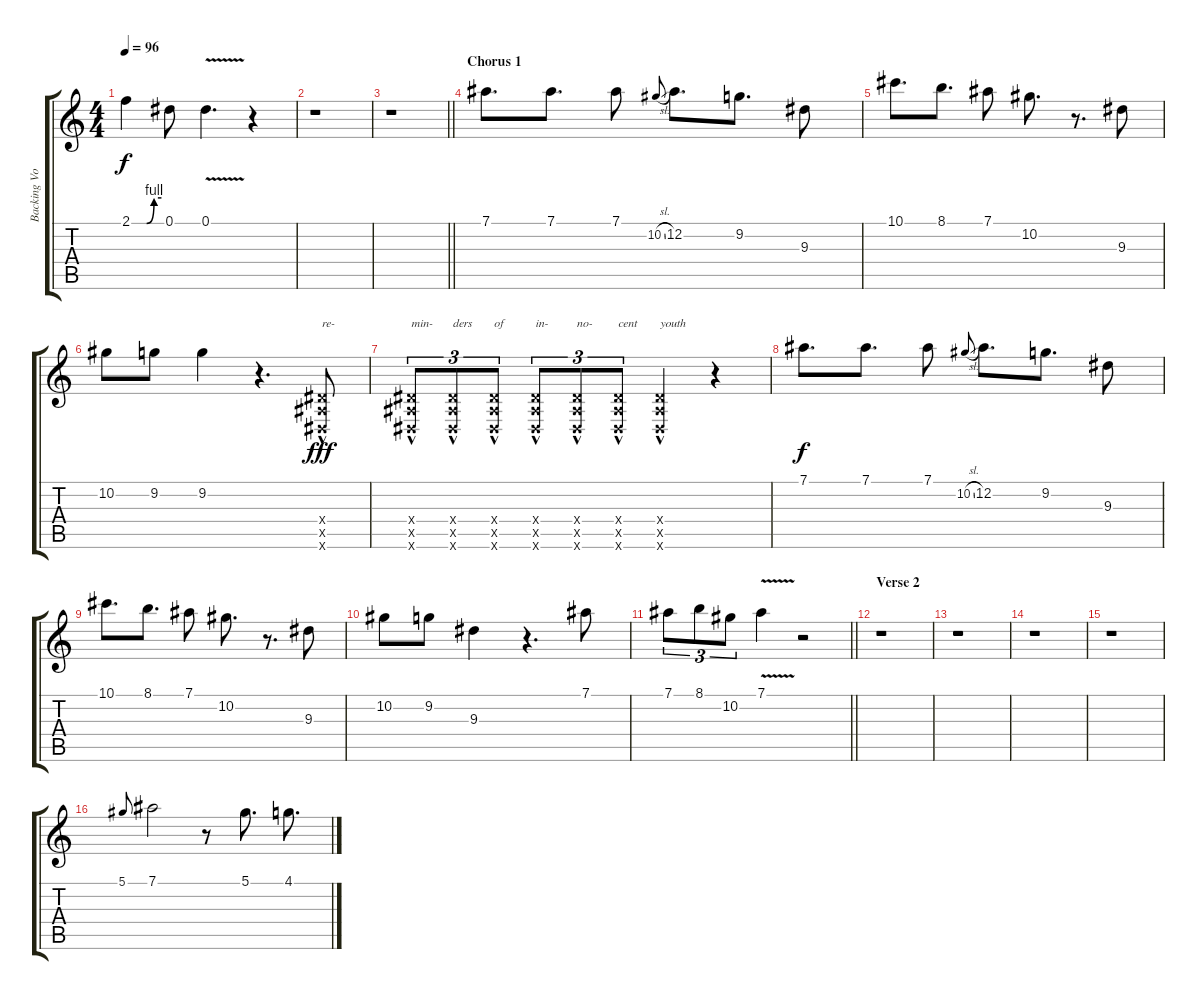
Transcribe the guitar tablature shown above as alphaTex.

\track ("Backing Vocals" "Backing Vo") {instrument distortionguitar}
\staff {score tabs}
\tuning (Eb4 Bb3 Gb3 Db3 Ab2 Eb2) {hide}
\ts (4 4)
\tempo 96
\clef g2
\ks c
2.1{be (custom 0 0 30 0 45 4 60 4)}.4{dy f} 0.1.8 0.1{v}.4{d} r.4 |
r.1 |
\barLineRight lightlight
r.1 |
\section ("" "Chorus 1")
7.1.8{d} 7.1.8{d} 7.1.8 10.2{sl}.8{gr onbeat} 12.2.8{d} 9.2.8{d} 9.3.8 |
10.1.8{d} 8.1.8{d} 7.1.8 10.2.8{d} r.8{d} 9.3.8 |
10.2.8 9.2.8 9.2.4 r.4{d} (2.4{hac x} 2.5{hac x} 0.6{hac x}).8{txt "re-" dy fff} |
(2.4{hac x} 2.5{hac x} 0.6{hac x}).8{tu (3 2) txt "min-"} (2.4{hac x} 2.5{hac x} 0.6{hac x}).8{tu (3 2) txt "ders"} (2.4{hac x} 2.5{hac x} 0.6{hac x}).8{tu (3 2) txt "of"} (2.4{hac x} 2.5{hac x} 0.6{hac x}).8{tu (3 2) txt "in-"} (2.4{hac x} 2.5{hac x} 0.6{hac x}).8{tu (3 2) txt "no-"} (2.4{hac x} 2.5{hac x} 0.6{hac x}).8{tu (3 2) txt "cent"} (2.4{hac x} 2.5{hac x} 0.6{hac x}).4{txt "youth"} r.4 |
7.1.8{d dy f} 7.1.8{d} 7.1.8 10.2{sl}.8{gr onbeat} 12.2.8{d} 9.2.8{d} 9.3.8 |
10.1.8{d} 8.1.8{d} 7.1.8 10.2.8{d} r.8{d} 9.3.8 |
10.2.8 9.2.8 9.3.4 r.4{d} 7.1.8 |
\barLineRight lightlight
7.1.8{tu (3 2)} 8.1.8{tu (3 2)} 10.2.8{tu (3 2)} 7.1{v}.4 r.2 |
\section ("" "Verse 2")
r.1 |
r.1 |
r.1 |
r.1 |
5.1.8{gr onbeat} 7.1.2 r.8 5.1.8{d} 4.1.8{d}
